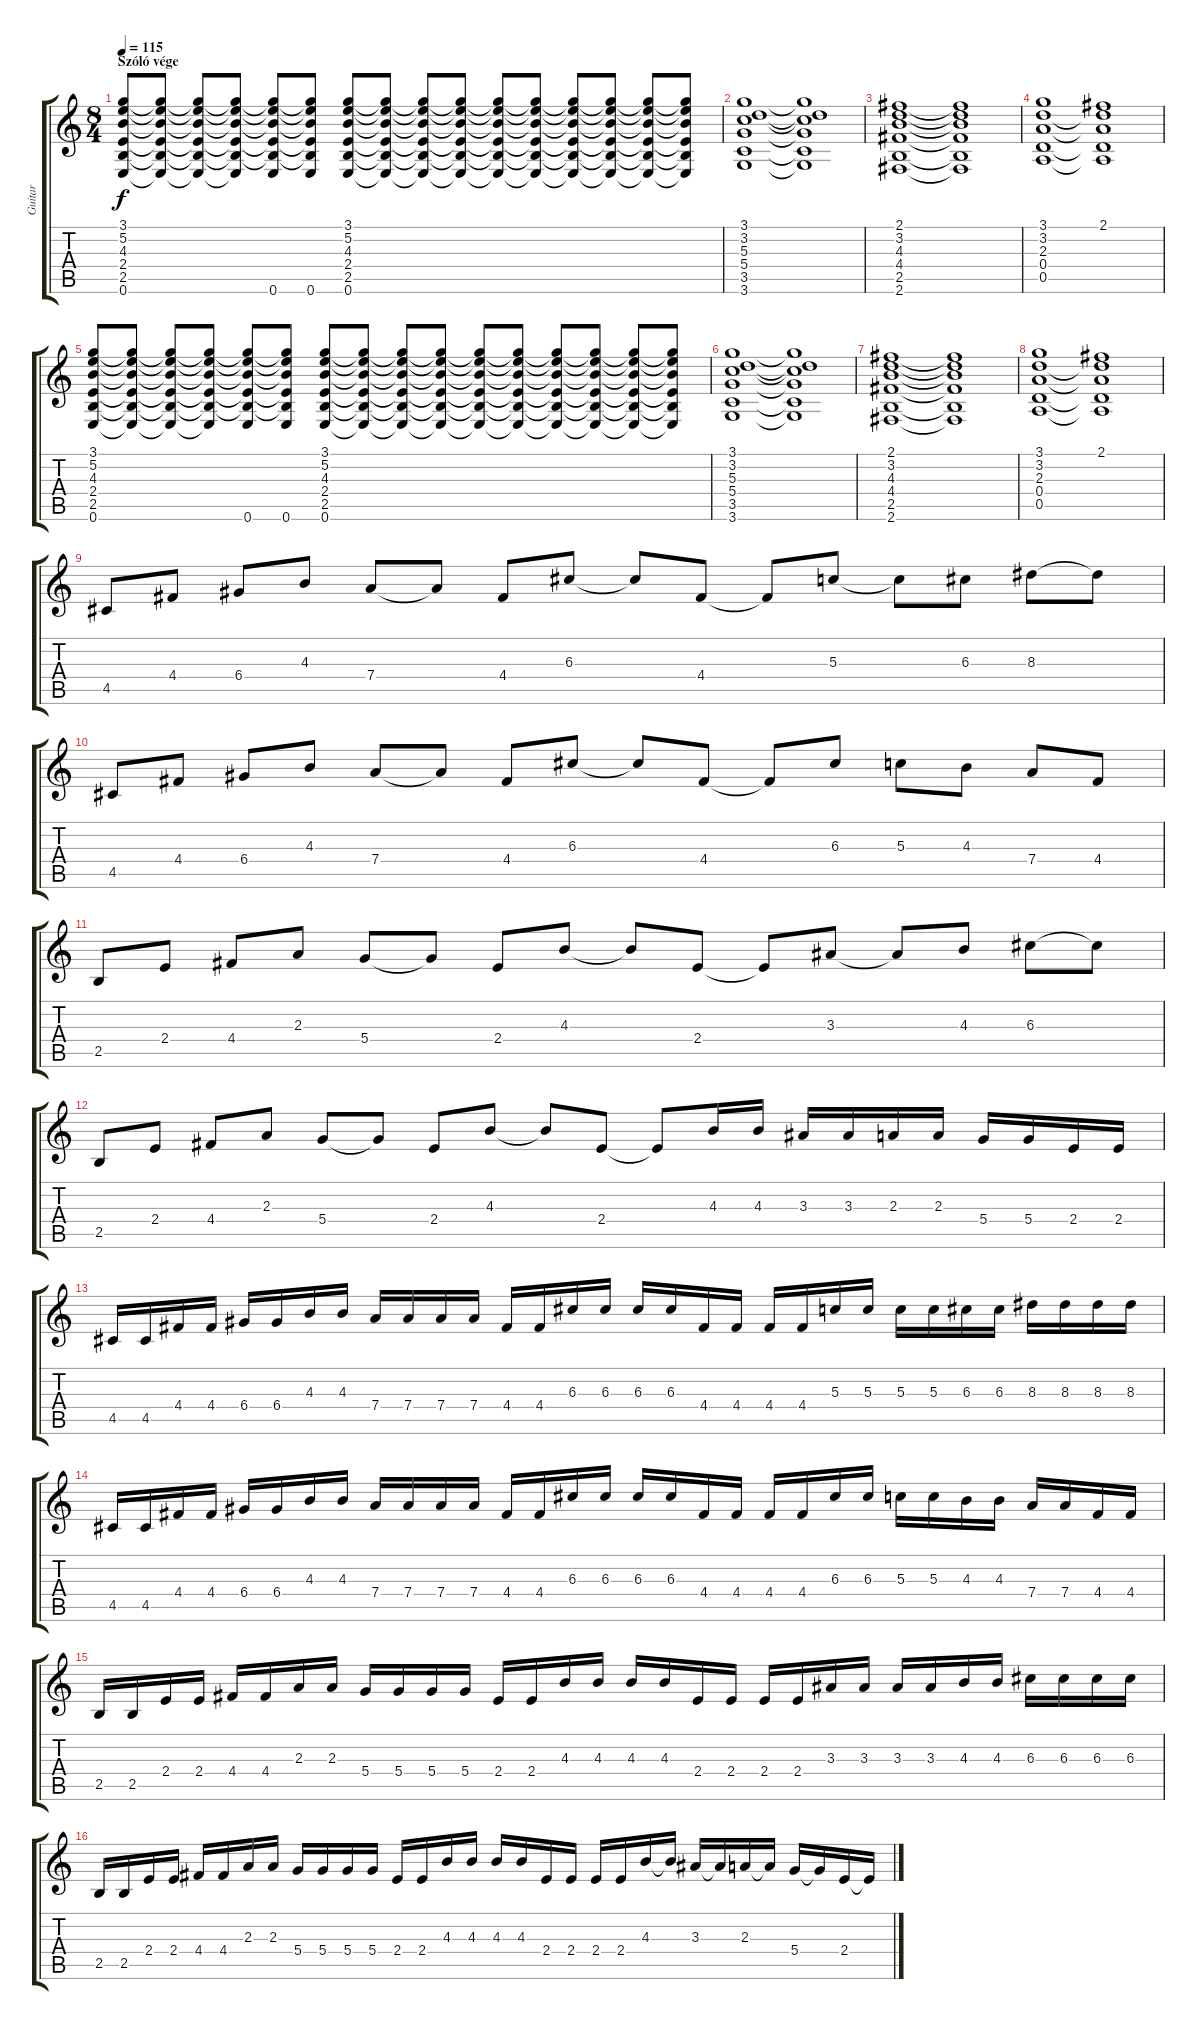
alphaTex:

\track ("Guitar" "Guitar") {instrument distortionguitar}
\staff {score tabs}
\tuning (E4 B3 G3 D3 A2 E2) {hide}
\ts (8 4)
\section ("" "Szóló vége")
\tempo 115
\clef g2
\ks c
(3.1 5.2 4.3 2.4 2.5 0.6).8{dy f} (3.1{t} 5.2{t} 4.3{t} 2.4{t} 2.5{t} 0.6{t}).8 (3.1{t} 5.2{t} 4.3{t} 2.4{t} 2.5{t} 0.6{t}).8 (3.1{t} 5.2{t} 4.3{t} 2.4{t} 2.5{t} 0.6{t}).8 (3.1{t} 5.2{t} 4.3{t} 2.4{t} 2.5{t} 0.6).8 (3.1{t} 5.2{t} 4.3{t} 2.4{t} 2.5{t} 0.6).8 (3.1 5.2 4.3 2.4 2.5 0.6).8 (3.1{t} 5.2{t} 4.3{t} 2.4{t} 2.5{t} 0.6{t}).8 (3.1{t} 5.2{t} 4.3{t} 2.4{t} 2.5{t} 0.6{t}).8 (3.1{t} 5.2{t} 4.3{t} 2.4{t} 2.5{t} 0.6{t}).8 (3.1{t} 5.2{t} 4.3{t} 2.4{t} 2.5{t} 0.6{t}).8 (3.1{t} 5.2{t} 4.3{t} 2.4{t} 2.5{t} 0.6{t}).8 (3.1{t} 5.2{t} 4.3{t} 2.4{t} 2.5{t} 0.6{t}).8 (3.1{t} 5.2{t} 4.3{t} 2.4{t} 2.5{t} 0.6{t}).8 (3.1{t} 5.2{t} 4.3{t} 2.4{t} 2.5{t} 0.6{t}).8 (3.1{t} 5.2{t} 4.3{t} 2.4{t} 2.5{t} 0.6{t}).8 |
(3.1 3.2 5.3 5.4 3.5 3.6).1 (3.1{t} 3.2{t} 5.3{t} 5.4{t} 3.5{t} 3.6{t}).1 |
(2.1 3.2 4.3 4.4 2.5 2.6).1 (2.1{t} 3.2{t} 4.3{t} 4.4{t} 2.5{t} 2.6{t}).1 |
(3.1 3.2 2.3 0.4 0.5).1 (2.1 3.2{t} 2.3{t} 0.4{t} 0.5{t}).1 |
(3.1 5.2 4.3 2.4 2.5 0.6).8 (3.1{t} 5.2{t} 4.3{t} 2.4{t} 2.5{t} 0.6{t}).8 (3.1{t} 5.2{t} 4.3{t} 2.4{t} 2.5{t} 0.6{t}).8 (3.1{t} 5.2{t} 4.3{t} 2.4{t} 2.5{t} 0.6{t}).8 (3.1{t} 5.2{t} 4.3{t} 2.4{t} 2.5{t} 0.6).8 (3.1{t} 5.2{t} 4.3{t} 2.4{t} 2.5{t} 0.6).8 (3.1 5.2 4.3 2.4 2.5 0.6).8 (3.1{t} 5.2{t} 4.3{t} 2.4{t} 2.5{t} 0.6{t}).8 (3.1{t} 5.2{t} 4.3{t} 2.4{t} 2.5{t} 0.6{t}).8 (3.1{t} 5.2{t} 4.3{t} 2.4{t} 2.5{t} 0.6{t}).8 (3.1{t} 5.2{t} 4.3{t} 2.4{t} 2.5{t} 0.6{t}).8 (3.1{t} 5.2{t} 4.3{t} 2.4{t} 2.5{t} 0.6{t}).8 (3.1{t} 5.2{t} 4.3{t} 2.4{t} 2.5{t} 0.6{t}).8 (3.1{t} 5.2{t} 4.3{t} 2.4{t} 2.5{t} 0.6{t}).8 (3.1{t} 5.2{t} 4.3{t} 2.4{t} 2.5{t} 0.6{t}).8 (3.1{t} 5.2{t} 4.3{t} 2.4{t} 2.5{t} 0.6{t}).8 |
(3.1 3.2 5.3 5.4 3.5 3.6).1 (3.1{t} 3.2{t} 5.3{t} 5.4{t} 3.5{t} 3.6{t}).1 |
(2.1 3.2 4.3 4.4 2.5 2.6).1 (2.1{t} 3.2{t} 4.3{t} 4.4{t} 2.5{t} 2.6{t}).1 |
(3.1 3.2 2.3 0.4 0.5).1 (2.1 3.2{t} 2.3{t} 0.4{t} 0.5{t}).1 |
4.5.8 4.4.8 6.4.8 4.3.8 7.4.8 7.4{t}.8 4.4.8 6.3.8 6.3{t}.8 4.4.8 4.4{t}.8 5.3.8 5.3{t}.8 6.3.8 8.3.8 8.3{t}.8 |
4.5.8 4.4.8 6.4.8 4.3.8 7.4.8 7.4{t}.8 4.4.8 6.3.8 6.3{t}.8 4.4.8 4.4{t}.8 6.3.8 5.3.8 4.3.8 7.4.8 4.4.8 |
2.5.8 2.4.8 4.4.8 2.3.8 5.4.8 5.4{t}.8 2.4.8 4.3.8 4.3{t}.8 2.4.8 2.4{t}.8 3.3.8 3.3{t}.8 4.3.8 6.3.8 6.3{t}.8 |
2.5.8 2.4.8 4.4.8 2.3.8 5.4.8 5.4{t}.8 2.4.8 4.3.8 4.3{t}.8 2.4.8 2.4{t}.8 4.3.16 4.3.16 3.3.16 3.3.16 2.3.16 2.3.16 5.4.16 5.4.16 2.4.16 2.4.16 |
4.5.16 4.5.16 4.4.16 4.4.16 6.4.16 6.4.16 4.3.16 4.3.16 7.4.16 7.4.16 7.4.16 7.4.16 4.4.16 4.4.16 6.3.16 6.3.16 6.3.16 6.3.16 4.4.16 4.4.16 4.4.16 4.4.16 5.3.16 5.3.16 5.3.16 5.3.16 6.3.16 6.3.16 8.3.16 8.3.16 8.3.16 8.3.16 |
4.5.16 4.5.16 4.4.16 4.4.16 6.4.16 6.4.16 4.3.16 4.3.16 7.4.16 7.4.16 7.4.16 7.4.16 4.4.16 4.4.16 6.3.16 6.3.16 6.3.16 6.3.16 4.4.16 4.4.16 4.4.16 4.4.16 6.3.16 6.3.16 5.3.16 5.3.16 4.3.16 4.3.16 7.4.16 7.4.16 4.4.16 4.4.16 |
2.5.16 2.5.16 2.4.16 2.4.16 4.4.16 4.4.16 2.3.16 2.3.16 5.4.16 5.4.16 5.4.16 5.4.16 2.4.16 2.4.16 4.3.16 4.3.16 4.3.16 4.3.16 2.4.16 2.4.16 2.4.16 2.4.16 3.3.16 3.3.16 3.3.16 3.3.16 4.3.16 4.3.16 6.3.16 6.3.16 6.3.16 6.3.16 |
2.5.16 2.5.16 2.4.16 2.4.16 4.4.16 4.4.16 2.3.16 2.3.16 5.4.16 5.4.16 5.4.16 5.4.16 2.4.16 2.4.16 4.3.16 4.3.16 4.3.16 4.3.16 2.4.16 2.4.16 2.4.16 2.4.16 4.3.16 4.3{t}.16 3.3.16 3.3{t}.16 2.3.16 2.3{t}.16 5.4.16 5.4{t}.16 2.4.16 2.4{t}.16
